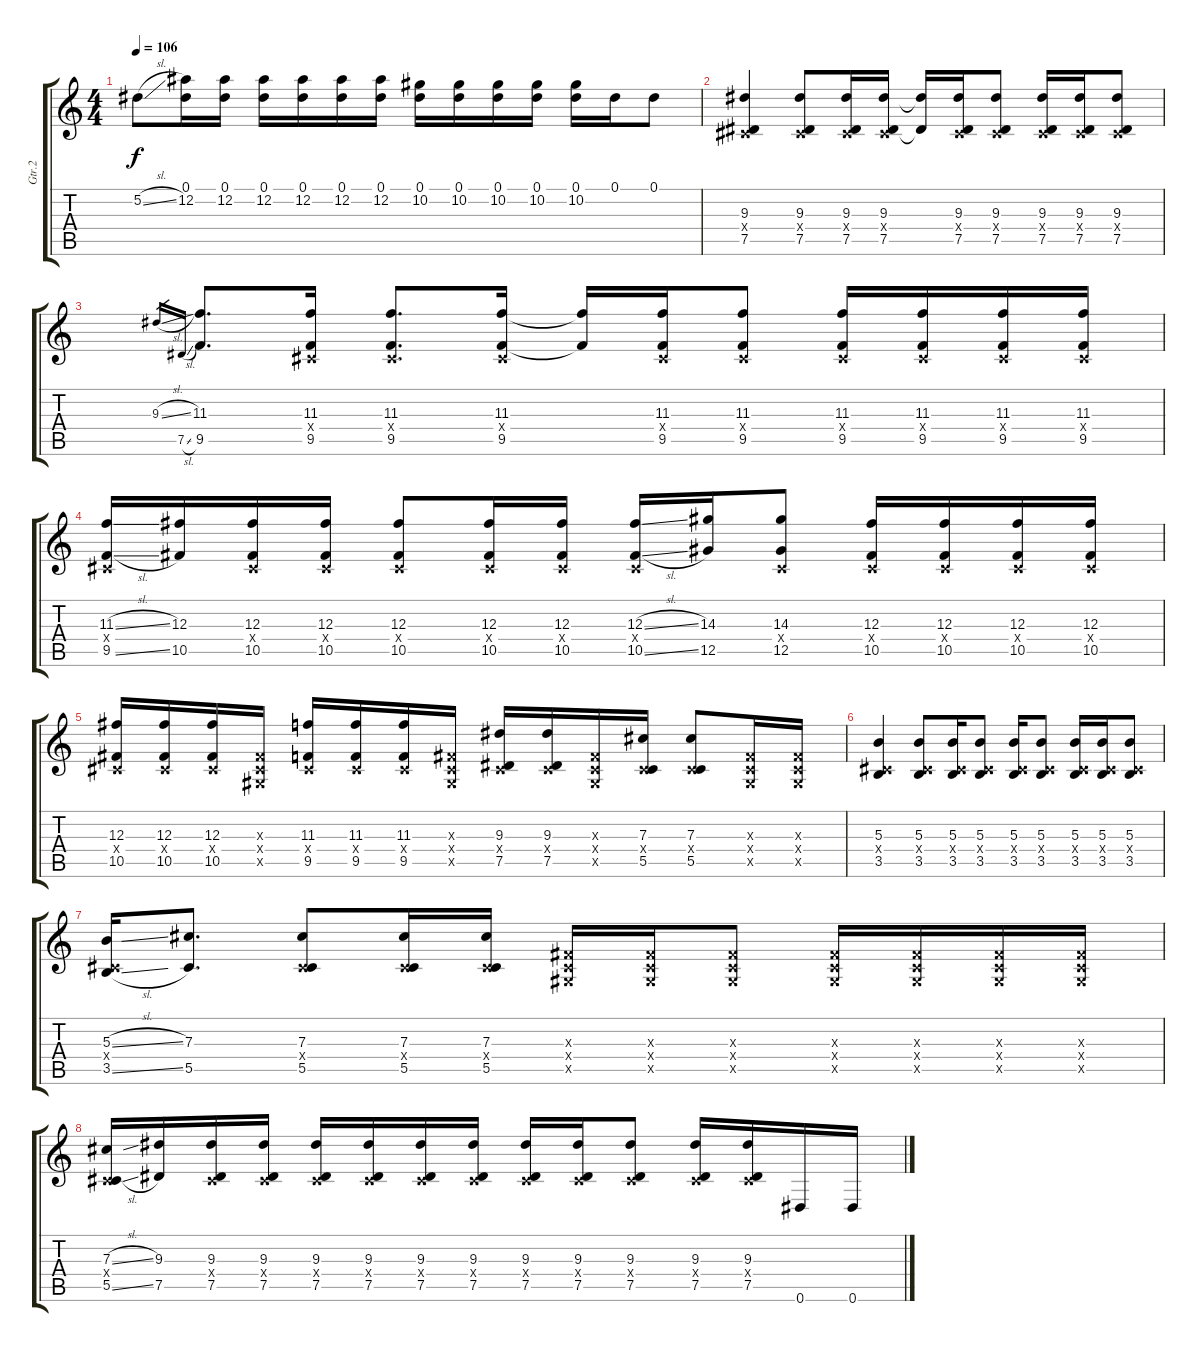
\track ("Gtr.2" "Gtr.2") {instrument electricguitarclean}
\staff {score tabs}
\tuning (Eb4 Bb3 Gb3 Db3 Ab2 Eb2) {hide}
\ts (4 4)
\tempo 106
\clef g2
\ks c
5.2{sl}.8{dy f} (0.1 12.2).16 (0.1 12.2).16 (0.1 12.2).16 (0.1 12.2).16 (0.1 12.2).16 (0.1 12.2).16 (0.1 10.2).16 (0.1 10.2).16 (0.1 10.2).16 (0.1 10.2).16 (0.1 10.2).16 0.1.16 0.1.8 |
(9.3 0.4{x} 7.5).4 (9.3 0.4{x} 7.5).8 (9.3 0.4{x} 7.5).16 (9.3 0.4{x} 7.5).16 (9.3{t} 7.5{t}).16 (9.3 0.4{x} 7.5).16 (9.3 0.4{x} 7.5).8 (9.3 0.4{x} 7.5).16 (9.3 0.4{x} 7.5).16 (9.3 0.4{x} 7.5).8 |
9.3{sl}.16{gr} 7.5{sl}.16{gr} (11.3 9.5).8{d} (11.3 0.4{x} 9.5).16 (11.3 0.4{x} 9.5).8{d} (11.3 0.4{x} 9.5).16 (11.3{t} 9.5{t}).16 (11.3 0.4{x} 9.5).16 (11.3 0.4{x} 9.5).8 (11.3 0.4{x} 9.5).16 (11.3 0.4{x} 9.5).16 (11.3 0.4{x} 9.5).16 (11.3 0.4{x} 9.5).16 |
(11.3{sl} 0.4{x} 9.5{sl}).16 (12.3 10.5).16 (12.3 0.4{x} 10.5).16 (12.3 0.4{x} 10.5).16 (12.3 0.4{x} 10.5).8 (12.3 0.4{x} 10.5).16 (12.3 0.4{x} 10.5).16 (12.3{sl} 0.4{x} 10.5{sl}).16 (14.3 12.5).16 (14.3 0.4{x} 12.5).8 (12.3 0.4{x} 10.5).16 (12.3 0.4{x} 10.5).16 (12.3 0.4{x} 10.5).16 (12.3 0.4{x} 10.5).16 |
(12.3 0.4{x} 10.5).16 (12.3 0.4{x} 10.5).16 (12.3 0.4{x} 10.5).16 (0.3{x} 0.4{x} 0.5{x}).16 (11.3 0.4{x} 9.5).16 (11.3 0.4{x} 9.5).16 (11.3 0.4{x} 9.5).16 (0.3{x} 0.4{x} 0.5{x}).16 (9.3 0.4{x} 7.5).16 (9.3 0.4{x} 7.5).16 (0.3{x} 0.4{x} 0.5{x}).16 (7.3 0.4{x} 5.5).16 (7.3 0.4{x} 5.5).8 (0.3{x} 0.4{x} 0.5{x}).16 (0.3{x} 0.4{x} 0.5{x}).16 |
(5.3 0.4{x} 3.5).4 (5.3 0.4{x} 3.5).8 (5.3 0.4{x} 3.5).16 (5.3 0.4{x} 3.5).8 (5.3 0.4{x} 3.5).16 (5.3 0.4{x} 3.5).8 (5.3 0.4{x} 3.5).16 (5.3 0.4{x} 3.5).16 (5.3 0.4{x} 3.5).8 |
(5.3{sl} 0.4{x} 3.5{sl}).16 (7.3 5.5).8{d} (7.3 0.4{x} 5.5).8 (7.3 0.4{x} 5.5).16 (7.3 0.4{x} 5.5).16 (0.3{x} 0.4{x} 0.5{x}).16 (0.3{x} 0.4{x} 0.5{x}).16 (0.3{x} 0.4{x} 0.5{x}).8 (0.3{x} 0.4{x} 0.5{x}).16 (0.3{x} 0.4{x} 0.5{x}).16 (0.3{x} 0.4{x} 0.5{x}).16 (0.3{x} 0.4{x} 0.5{x}).16 |
(7.3{sl} 0.4{x} 5.5{sl}).16 (9.3 7.5).16 (9.3 0.4{x} 7.5).16 (9.3 0.4{x} 7.5).16 (9.3 0.4{x} 7.5).16 (9.3 0.4{x} 7.5).16 (9.3 0.4{x} 7.5).16 (9.3 0.4{x} 7.5).16 (9.3 0.4{x} 7.5).16 (9.3 0.4{x} 7.5).16 (9.3 0.4{x} 7.5).8 (9.3 0.4{x} 7.5).16 (9.3 0.4{x} 7.5).16 0.6.16 0.6.16
